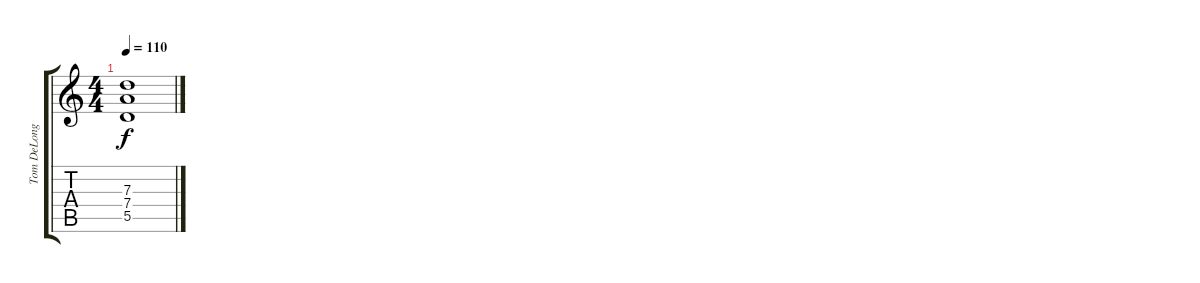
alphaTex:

\track ("Tom DeLonge (Guitar)" "Tom DeLong") {instrument distortionguitar}
\staff {score tabs}
\tuning (E4 B3 G3 D3 A2 E2) {hide}
\ts (4 4)
\tempo 110
\clef g2
\ks c
(7.3 7.4 5.5).1{dy f}
